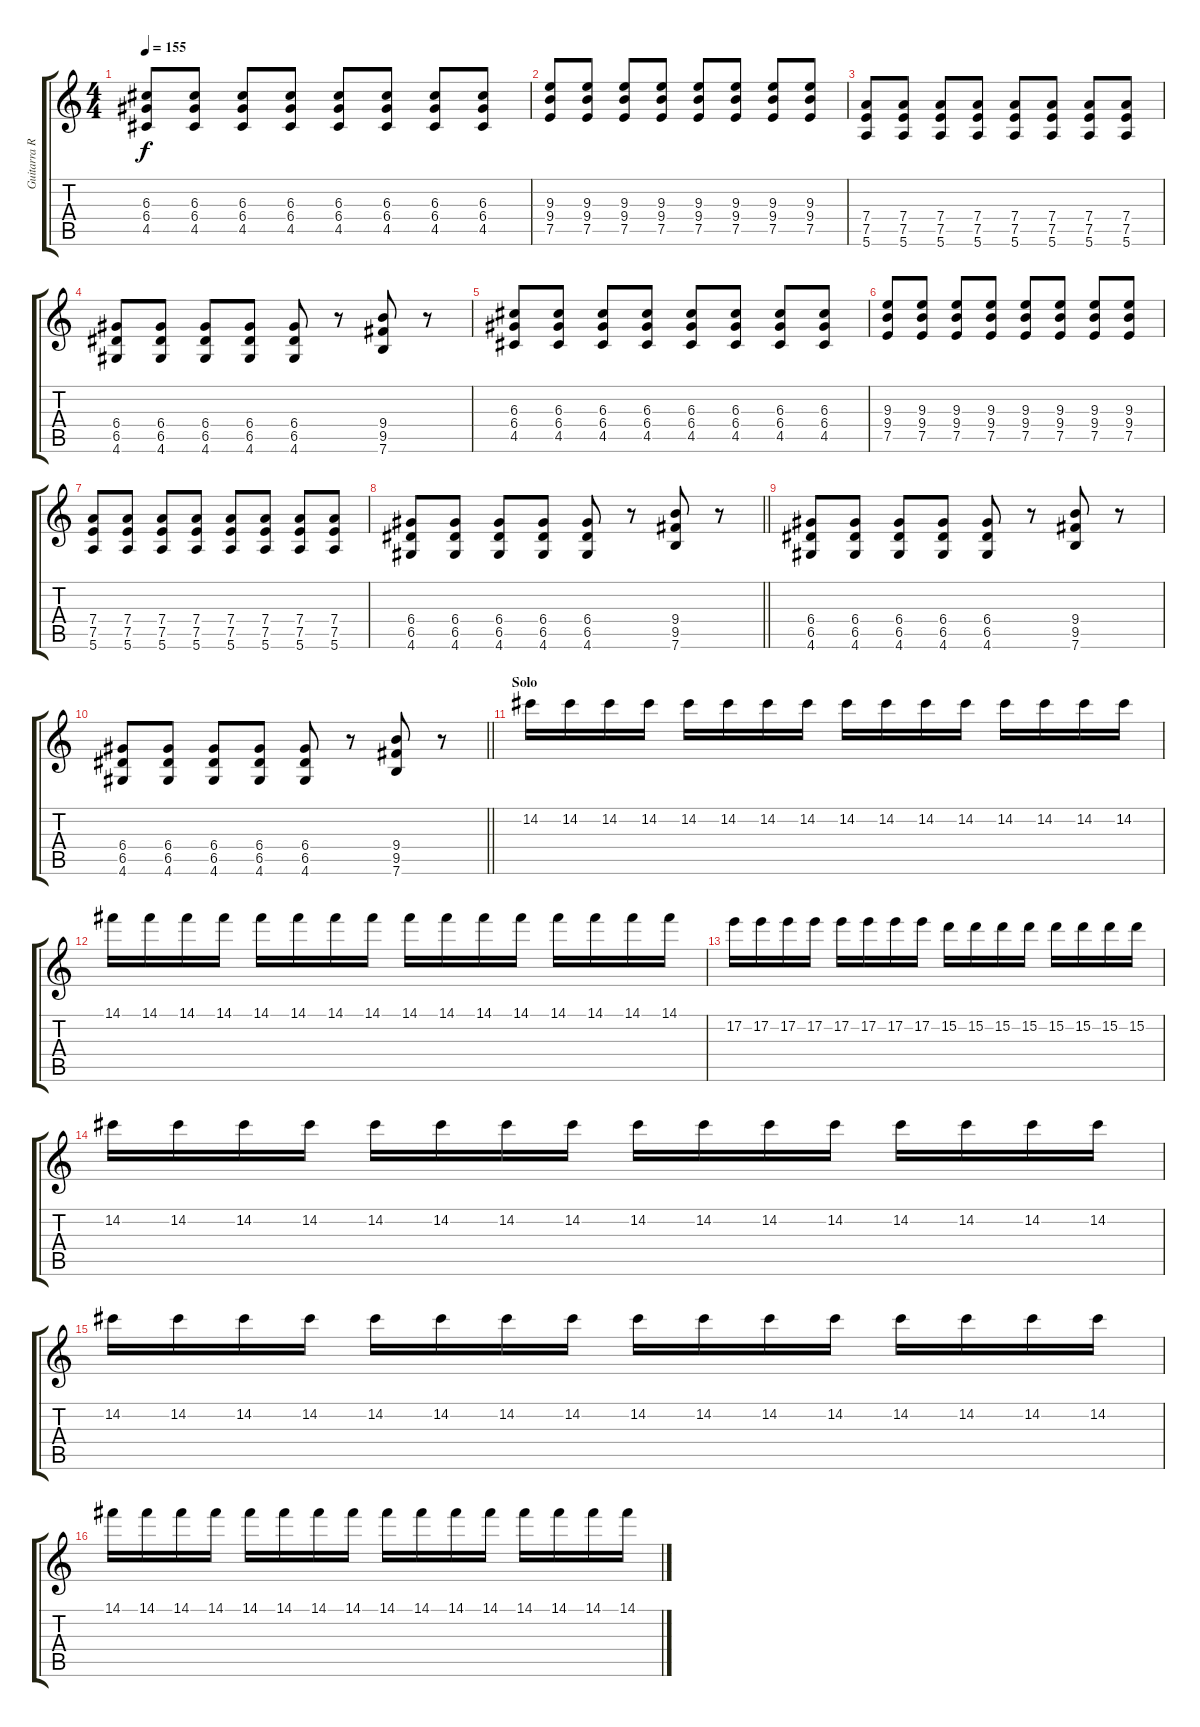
\track ("Guitarra Rítimica+Melódica (Oriol)" "Guitarra R") {instrument distortionguitar}
\staff {score tabs}
\tuning (E4 B3 G3 D3 A2 E2) {hide}
\ts (4 4)
\tempo 155
\clef g2
\ks c
(6.3 6.4 4.5).8{dy f} (6.3 6.4 4.5).8 (6.3 6.4 4.5).8 (6.3 6.4 4.5).8 (6.3 6.4 4.5).8 (6.3 6.4 4.5).8 (6.3 6.4 4.5).8 (6.3 6.4 4.5).8 |
(9.3 9.4 7.5).8 (9.3 9.4 7.5).8 (9.3 9.4 7.5).8 (9.3 9.4 7.5).8 (9.3 9.4 7.5).8 (9.3 9.4 7.5).8 (9.3 9.4 7.5).8 (9.3 9.4 7.5).8 |
(7.4 7.5 5.6).8 (7.4 7.5 5.6).8 (7.4 7.5 5.6).8 (7.4 7.5 5.6).8 (7.4 7.5 5.6).8 (7.4 7.5 5.6).8 (7.4 7.5 5.6).8 (7.4 7.5 5.6).8 |
(6.4 6.5 4.6).8 (6.4 6.5 4.6).8 (6.4 6.5 4.6).8 (6.4 6.5 4.6).8 (6.4 6.5 4.6).8 r.8 (9.4 9.5 7.6).8 r.8 |
(6.3 6.4 4.5).8 (6.3 6.4 4.5).8 (6.3 6.4 4.5).8 (6.3 6.4 4.5).8 (6.3 6.4 4.5).8 (6.3 6.4 4.5).8 (6.3 6.4 4.5).8 (6.3 6.4 4.5).8 |
(9.3 9.4 7.5).8 (9.3 9.4 7.5).8 (9.3 9.4 7.5).8 (9.3 9.4 7.5).8 (9.3 9.4 7.5).8 (9.3 9.4 7.5).8 (9.3 9.4 7.5).8 (9.3 9.4 7.5).8 |
(7.4 7.5 5.6).8 (7.4 7.5 5.6).8 (7.4 7.5 5.6).8 (7.4 7.5 5.6).8 (7.4 7.5 5.6).8 (7.4 7.5 5.6).8 (7.4 7.5 5.6).8 (7.4 7.5 5.6).8 |
\barLineRight lightlight
(6.4 6.5 4.6).8 (6.4 6.5 4.6).8 (6.4 6.5 4.6).8 (6.4 6.5 4.6).8 (6.4 6.5 4.6).8 r.8 (9.4 9.5 7.6).8 r.8 |
(6.4 6.5 4.6).8 (6.4 6.5 4.6).8 (6.4 6.5 4.6).8 (6.4 6.5 4.6).8 (6.4 6.5 4.6).8 r.8 (9.4 9.5 7.6).8 r.8 |
\barLineRight lightlight
(6.4 6.5 4.6).8 (6.4 6.5 4.6).8 (6.4 6.5 4.6).8 (6.4 6.5 4.6).8 (6.4 6.5 4.6).8 r.8 (9.4 9.5 7.6).8 r.8 |
\section ("" "Solo")
\ks aminor
14.2.16 14.2.16 14.2.16 14.2.16 14.2.16 14.2.16 14.2.16 14.2.16 14.2.16 14.2.16 14.2.16 14.2.16 14.2.16 14.2.16 14.2.16 14.2.16 |
14.1.16 14.1.16 14.1.16 14.1.16 14.1.16 14.1.16 14.1.16 14.1.16 14.1.16 14.1.16 14.1.16 14.1.16 14.1.16 14.1.16 14.1.16 14.1.16 |
17.2.16 17.2.16 17.2.16 17.2.16 17.2.16 17.2.16 17.2.16 17.2.16 15.2.16 15.2.16 15.2.16 15.2.16 15.2.16 15.2.16 15.2.16 15.2.16 |
14.2.16 14.2.16 14.2.16 14.2.16 14.2.16 14.2.16 14.2.16 14.2.16 14.2.16 14.2.16 14.2.16 14.2.16 14.2.16 14.2.16 14.2.16 14.2.16 |
14.2.16 14.2.16 14.2.16 14.2.16 14.2.16 14.2.16 14.2.16 14.2.16 14.2.16 14.2.16 14.2.16 14.2.16 14.2.16 14.2.16 14.2.16 14.2.16 |
14.1.16 14.1.16 14.1.16 14.1.16 14.1.16 14.1.16 14.1.16 14.1.16 14.1.16 14.1.16 14.1.16 14.1.16 14.1.16 14.1.16 14.1.16 14.1.16
